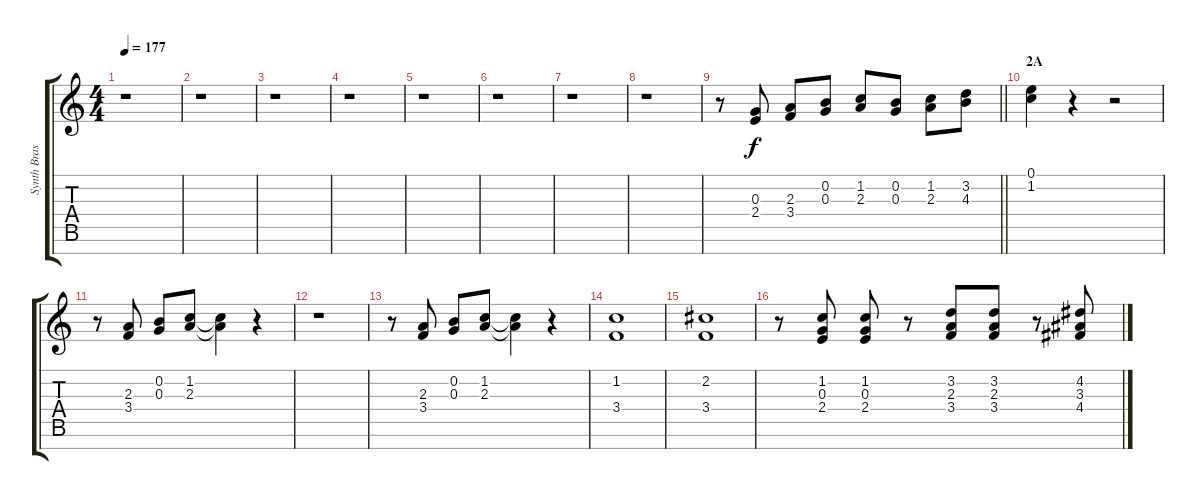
\track ("Synth Brass" "Synth Bras") {instrument brasssection}
\staff {score tabs}
\tuning (E5 B4 G4 D4 A3 E3 B2) {hide}
\ts (4 4)
\tempo 177
\clef g2
\ks c
r.1{dy f} |
r.1 |
r.1 |
r.1 |
r.1 |
r.1 |
r.1 |
r.1 |
\barLineRight lightlight
r.8 (0.3 2.4).8 (2.3 3.4).8 (0.2 0.3).8 (1.2 2.3).8 (0.2 0.3).8 (1.2 2.3).8 (3.2 4.3).8 |
\section ("" "2A")
(0.1 1.2).4 r.4 r.2 |
r.8 (2.3 3.4).8 (0.2 0.3).8 (1.2 2.3).8 (1.2{t} 2.3{t}).4 r.4 |
r.1 |
r.8 (2.3 3.4).8 (0.2 0.3).8 (1.2 2.3).8 (1.2{t} 2.3{t}).4 r.4 |
(1.2 3.4).1 |
(2.2 3.4).1 |
r.8 (1.2 0.3 2.4).8 (1.2 0.3 2.4).8 r.8 (3.2 2.3 3.4).8 (3.2 2.3 3.4).8 r.8 (4.2 3.3 4.4).8
